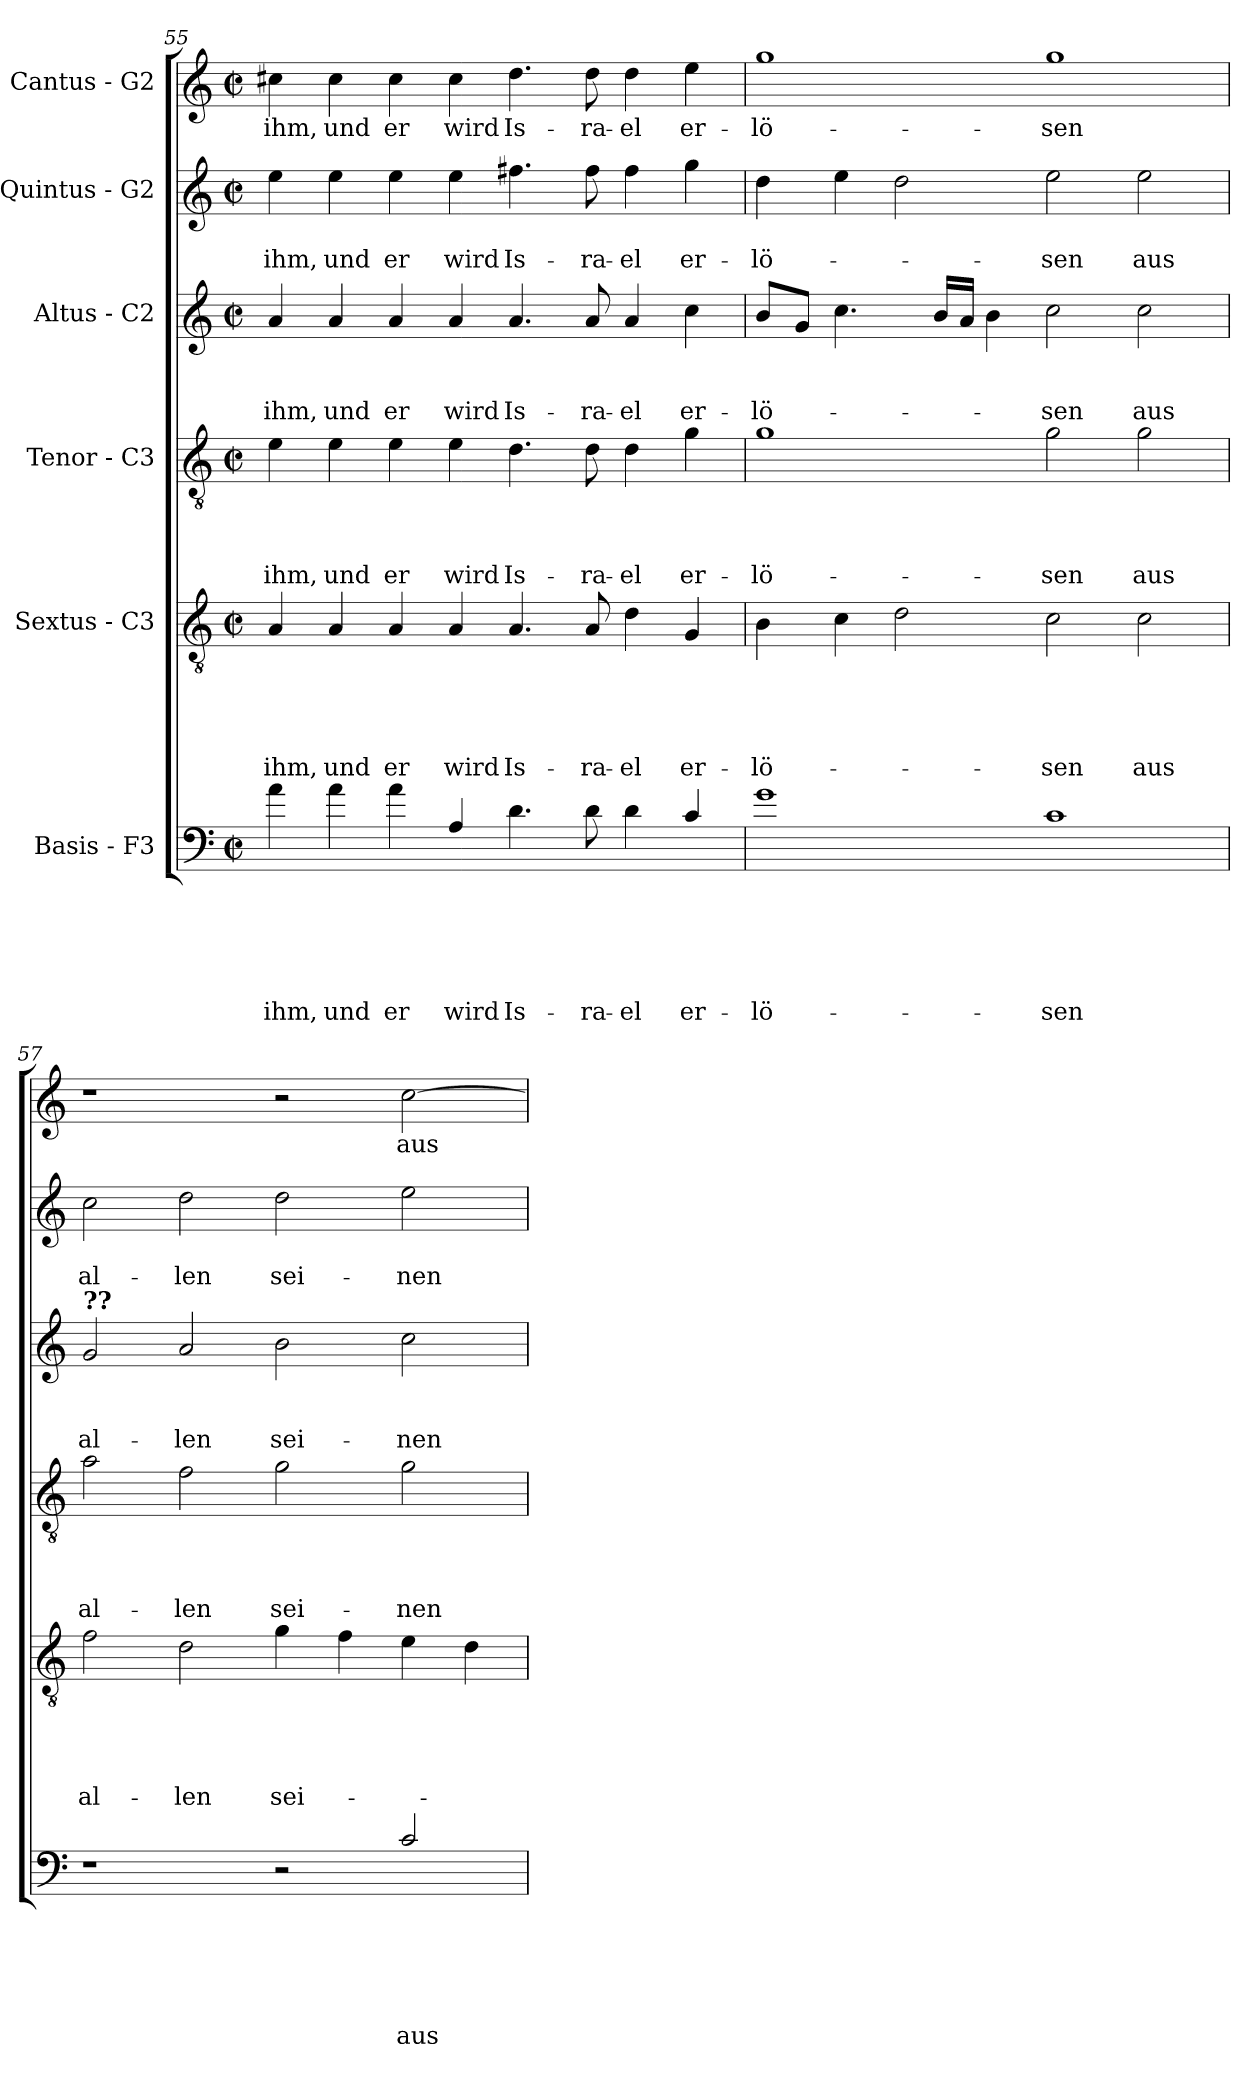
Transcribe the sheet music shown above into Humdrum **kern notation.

**kern	**text	**text	**text	**text	**text	**text	**kern	**text	**text	**text	**text	**text	**kern	**text	**text	**text	**text	**kern	**text	**text	**text	**kern	**text	**text	**kern	**text
*part6	*part6	*part6	*part6	*part6	*part6	*part6	*part5	*part5	*part5	*part5	*part5	*part5	*part4	*part4	*part4	*part4	*part4	*part3	*part3	*part3	*part3	*part2	*part2	*part2	*part1	*part1
*staff6	*staff6	*staff6	*staff6	*staff6	*staff6	*staff6	*staff5	*staff5	*staff5	*staff5	*staff5	*staff5	*staff4	*staff4	*staff4	*staff4	*staff4	*staff3	*staff3	*staff3	*staff3	*staff2	*staff2	*staff2	*staff1	*staff1
*I"Basis - F3	*	*	*	*	*	*	*I"Sextus - C3	*	*	*	*	*	*I"Tenor - C3	*	*	*	*	*I"Altus - C2	*	*	*	*I"Quintus - G2	*	*	*I"Cantus - G2	*
*clefF4	*	*	*	*	*	*	*clefGv2	*	*	*	*	*	*clefGv2	*	*	*	*	*clefG2	*	*	*	*clefG2	*	*	*clefG2	*
*ITrd8c14	*	*	*	*	*	*	*	*	*	*	*	*	*	*	*	*	*	*	*	*	*	*	*	*	*	*
*k[]	*	*	*	*	*	*	*k[]	*	*	*	*	*	*k[]	*	*	*	*	*k[]	*	*	*	*k[]	*	*	*k[]	*
*C:	*	*	*	*	*	*	*C:	*	*	*	*	*	*C:	*	*	*	*	*C:	*	*	*	*C:	*	*	*C:	*
*M2/2	*	*	*	*	*	*	*M2/2	*	*	*	*	*	*M2/2	*	*	*	*	*M2/2	*	*	*	*M2/2	*	*	*M2/2	*
*met(c|)	*	*	*	*	*	*	*met(c|)	*	*	*	*	*	*met(c|)	*	*	*	*	*met(c|)	*	*	*	*met(c|)	*	*	*met(c|)	*
=55	=55	=55	=55	=55	=55	=55	=55	=55	=55	=55	=55	=55	=55	=55	=55	=55	=55	=55	=55	=55	=55	=55	=55	=55	=55	=55
!	!	!	!	!	!	!LO:LY:b	!	!	!	!	!	!LO:LY:b	!	!	!	!	!LO:LY:b	!	!	!	!LO:LY:b	!	!	!LO:LY:b	!	!LO:LY:b
4A\	.	.	.	.	.	ihm,	4A/	.	.	.	.	ihm,	4e\	.	.	.	ihm,	4a/	.	.	ihm,	4ee\	.	ihm,	4cc#X\	ihm,
!	!	!	!	!	!	!LO:LY:b	!	!	!	!	!	!LO:LY:b	!	!	!	!	!LO:LY:b	!	!	!	!LO:LY:b	!	!	!LO:LY:b	!	!LO:LY:b
4A\	.	.	.	.	.	und	4A/	.	.	.	.	und	4e\	.	.	.	und	4a/	.	.	und	4ee\	.	und	4cc#\	und
!	!	!	!	!	!	!LO:LY:b	!	!	!	!	!	!LO:LY:b	!	!	!	!	!LO:LY:b	!	!	!	!LO:LY:b	!	!	!LO:LY:b	!	!LO:LY:b
4A\	.	.	.	.	.	er	4A/	.	.	.	.	er	4e\	.	.	.	er	4a/	.	.	er	4ee\	.	er	4cc#\	er
!	!	!	!	!	!	!LO:LY:b	!	!	!	!	!	!LO:LY:b	!	!	!	!	!LO:LY:b	!	!	!	!LO:LY:b	!	!	!LO:LY:b	!	!LO:LY:b
4AA/	.	.	.	.	.	wird	4A/	.	.	.	.	wird	4e\	.	.	.	wird	4a/	.	.	wird	4ee\	.	wird	4cc#\	wird
!	!	!	!	!	!	!LO:LY:b	!	!	!	!	!	!LO:LY:b	!	!	!	!	!LO:LY:b	!	!	!	!LO:LY:b	!	!	!LO:LY:b	!	!LO:LY:b
4.D\	.	.	.	.	.	Is-	4.A/	.	.	.	.	Is-	4.d\	.	.	.	Is-	4.a/	.	.	Is-	4.ff#X\	.	Is-	4.dd\	Is-
!	!	!	!	!	!	!LO:LY:b	!	!	!	!	!	!LO:LY:b	!	!	!	!	!LO:LY:b	!	!	!	!LO:LY:b	!	!	!LO:LY:b	!	!LO:LY:b
8D\	.	.	.	.	.	-ra-	8A/	.	.	.	.	-ra-	8d\	.	.	.	-ra-	8a/	.	.	-ra-	8ff#\	.	-ra-	8dd\	-ra-
!	!	!	!	!	!	!LO:LY:b	!	!	!	!	!	!LO:LY:b	!	!	!	!	!LO:LY:b	!	!	!	!LO:LY:b	!	!	!LO:LY:b	!	!LO:LY:b
4D\	.	.	.	.	.	-el	4d\	.	.	.	.	-el	4d\	.	.	.	-el	4a/	.	.	-el	4ff#\	.	-el	4dd\	-el
!	!	!	!	!	!	!LO:LY:b	!	!	!	!	!	!LO:LY:b	!	!	!	!	!LO:LY:b	!	!	!	!LO:LY:b	!	!	!LO:LY:b	!	!LO:LY:b
4C/	.	.	.	.	.	er-	4G/	.	.	.	.	er-	4g\	.	.	.	er-	4cc\	.	.	er-	4gg\	.	er-	4ee\	er-
=56	=56	=56	=56	=56	=56	=56	=56	=56	=56	=56	=56	=56	=56	=56	=56	=56	=56	=56	=56	=56	=56	=56	=56	=56	=56	=56
!	!	!	!	!	!	!LO:LY:b	!	!	!	!	!	!LO:LY:b	!	!	!	!	!LO:LY:b	!	!	!	!LO:LY:b	!	!	!LO:LY:b	!	!LO:LY:b
1G	.	.	.	.	.	-lö-	4B\	.	.	.	.	-lö-	1g	.	.	.	-lö-	8b/L	.	.	-lö-	4dd\	.	-lö-	1gg	-lö-
.	.	.	.	.	.	.	.	.	.	.	.	.	.	.	.	.	.	8g/J	.	.	.	.	.	.	.	.
.	.	.	.	.	.	.	4c\	.	.	.	.	.	.	.	.	.	.	4.cc\	.	.	.	4ee\	.	.	.	.
.	.	.	.	.	.	.	2d\	.	.	.	.	.	.	.	.	.	.	.	.	.	.	2dd\	.	.	.	.
.	.	.	.	.	.	.	.	.	.	.	.	.	.	.	.	.	.	16b/LL	.	.	.	.	.	.	.	.
.	.	.	.	.	.	.	.	.	.	.	.	.	.	.	.	.	.	16a/JJ	.	.	.	.	.	.	.	.
.	.	.	.	.	.	.	.	.	.	.	.	.	.	.	.	.	.	4b\	.	.	.	.	.	.	.	.
!	!	!	!	!	!	!LO:LY:b	!	!	!	!	!	!LO:LY:b	!	!	!	!	!LO:LY:b	!	!	!	!LO:LY:b	!	!	!LO:LY:b	!	!LO:LY:b
1C	.	.	.	.	.	-sen	2c\	.	.	.	.	-sen	2g\	.	.	.	-sen	2cc\	.	.	-sen	2ee\	.	-sen	1gg	-sen
!	!	!	!	!	!	!	!	!	!	!	!	!LO:LY:b	!	!	!	!	!LO:LY:b	!	!	!	!LO:LY:b	!	!	!LO:LY:b	!	!
.	.	.	.	.	.	.	2c\	.	.	.	.	aus	2g\	.	.	.	aus	2cc\	.	.	aus	2ee\	.	aus	.	.
!!LO:LB:g=z
=57	=57	=57	=57	=57	=57	=57	=57	=57	=57	=57	=57	=57	=57	=57	=57	=57	=57	=57	=57	=57	=57	=57	=57	=57	=57	=57
!	!	!	!	!	!	!	!	!	!	!	!	!	!	!	!	!	!	!LO:TX:a:B:t=??	!	!	!	!	!	!	!	!
!	!	!	!	!	!	!	!	!	!	!	!	!LO:LY:b	!	!	!	!	!LO:LY:b	!	!	!	!LO:LY:b	!	!	!LO:LY:b	!	!
1r	.	.	.	.	.	.	2f\	.	.	.	.	al-	2a\	.	.	.	al-	2g/	.	.	al-	2cc\	.	al-	1r	.
!	!	!	!	!	!	!	!	!	!	!	!	!LO:LY:b	!	!	!	!	!LO:LY:b	!	!	!	!LO:LY:b	!	!	!LO:LY:b	!	!
.	.	.	.	.	.	.	2d\	.	.	.	.	-len	2f\	.	.	.	-len	2a/	.	.	-len	2dd\	.	-len	.	.
!	!	!	!	!	!	!	!	!	!	!	!	!LO:LY:b	!	!	!	!	!LO:LY:b	!	!	!	!LO:LY:b	!	!	!LO:LY:b	!	!
2r	.	.	.	.	.	.	4g\	.	.	.	.	sei-	2g\	.	.	.	sei-	2b\	.	.	sei-	2dd\	.	sei-	2r	.
.	.	.	.	.	.	.	4f\	.	.	.	.	.	.	.	.	.	.	.	.	.	.	.	.	.	.	.
!	!	!	!	!	!	!LO:LY:b	!	!	!	!	!	!	!	!	!	!	!LO:LY:b	!	!	!	!LO:LY:b	!	!	!LO:LY:b	!	!LO:LY:b
2C/	.	.	.	.	.	aus	4e\	.	.	.	.	.	2g\	.	.	.	-nen	2cc\	.	.	-nen	2ee\	.	-nen	[2cc\	aus
.	.	.	.	.	.	.	4d\	.	.	.	.	.	.	.	.	.	.	.	.	.	.	.	.	.	.	.
=	=	=	=	=	=	=	=	=	=	=	=	=	=	=	=	=	=	=	=	=	=	=	=	=	=	=
*-	*-	*-	*-	*-	*-	*-	*-	*-	*-	*-	*-	*-	*-	*-	*-	*-	*-	*-	*-	*-	*-	*-	*-	*-	*-	*-
